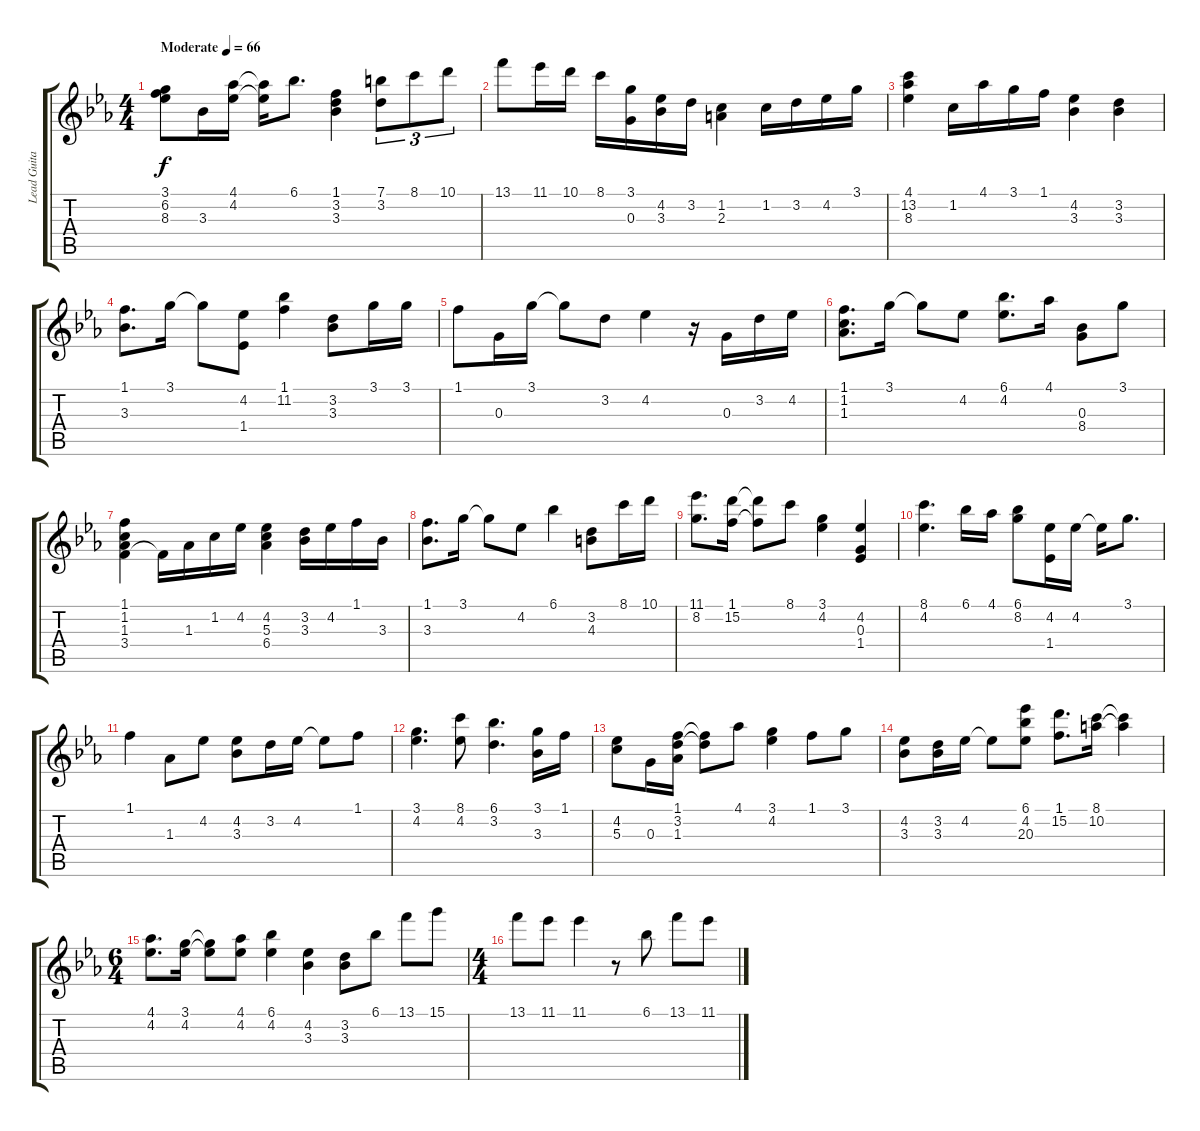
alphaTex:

\track ("Lead Guitar (R.H. Piano)" "Lead Guita") {instrument acousticguitarsteel}
\staff {score tabs}
\tuning (E4 B3 G3 D3 A2 E2) {hide}
\ts (4 4)
\tempo (66 "Moderate")
\clef g2
\ks eb
(3.1 6.2 8.3).8{dy f instrument acousticguitarsteel} 3.3.16 (4.1 4.2).16 (4.1{t} 4.2{t}).16 6.1.8{d} (1.1 3.2 3.3).4 (7.1 3.2).8{tu (3 2) beam merge} 8.1.8{tu (3 2) beam merge} 10.1.8{tu (3 2)} |
13.1.8 11.1.16 10.1.16 8.1.16 (3.1 0.3).16 (4.2 3.3).16 3.2.16 (1.2 2.3).4 1.2.16 3.2.16 4.2.16 3.1.16 |
(4.1 13.2 8.3).4 1.2.16 4.1.16 3.1.16 1.1.16 (4.2 3.3).4 (3.2 3.3).4 |
(1.1 3.3).8{d} 3.1.16 3.1{t}.8 (4.2 1.4).8 (1.1 11.2).4 (3.2 3.3).8 3.1.16 3.1.16 |
1.1.8 0.3.16 3.1.16 3.1{t}.8 3.2.8 4.2.4 r.16 0.3.16 3.2.16 4.2.16 |
(1.1 1.2 1.3).8{d} 3.1.16 3.1{t}.8 4.2.8 (6.1 4.2).8{d} 4.1.16 (0.3 8.4).8 3.1.8 |
(1.1 1.2 1.3 3.4).4 3.4{t}.16 1.3.16 1.2.16 4.2.16 (4.2 5.3 6.4).4 (3.2 3.3).16 4.2.16 1.1.16 3.3.16 |
(1.1 3.3).8{d} 3.1.16 3.1{t}.8 4.2.8 6.1.4 (3.2 4.3).8 8.1.16 10.1.16 |
(11.1 8.2).8{d} (1.1 15.2).16 (1.1{t} 15.2{t}).8 8.1.8 (3.1 4.2).4 (4.2 0.3 1.4).4 |
(8.1 4.2).4{d} 6.1.16 4.1.16 (6.1 8.2).8 (4.2 1.4).16 4.2.16 4.2{t}.16 3.1.8{d} |
1.1.4 1.3.8 4.2.8 (4.2 3.3).8 3.2.16 4.2.16 4.2{t}.8 1.1.8 |
(3.1 4.2).4{d} (8.1 4.2).8 (6.1 3.2).4{d} (3.1 3.3).16 1.1.16 |
(4.2 5.3).8 0.3.16 (1.1 3.2 1.3).16 (1.1{t} 3.2{t}).8 4.1.8 (3.1 4.2).4 1.1.8 3.1.8 |
(4.2 3.3).8 (3.2 3.3).16 4.2.16 4.2{t}.8 (6.1 4.2 20.3).8 (1.1 15.2).8{d} (8.1 10.2).16 (8.1{t} 10.2{t}).4 |
\ts (6 4)
(4.1 4.2).8{d} (3.1 4.2).16{beam split} (3.1{t} 4.2{t}).8 (4.1 4.2).8 (6.1 4.2).4 (4.2 3.3).4 (3.2 3.3).8 6.1.8 13.1.8 15.1.8 |
\ts (4 4)
13.1.8 11.1.8 11.1.4 r.8 6.1.8 13.1.8 11.1.8
